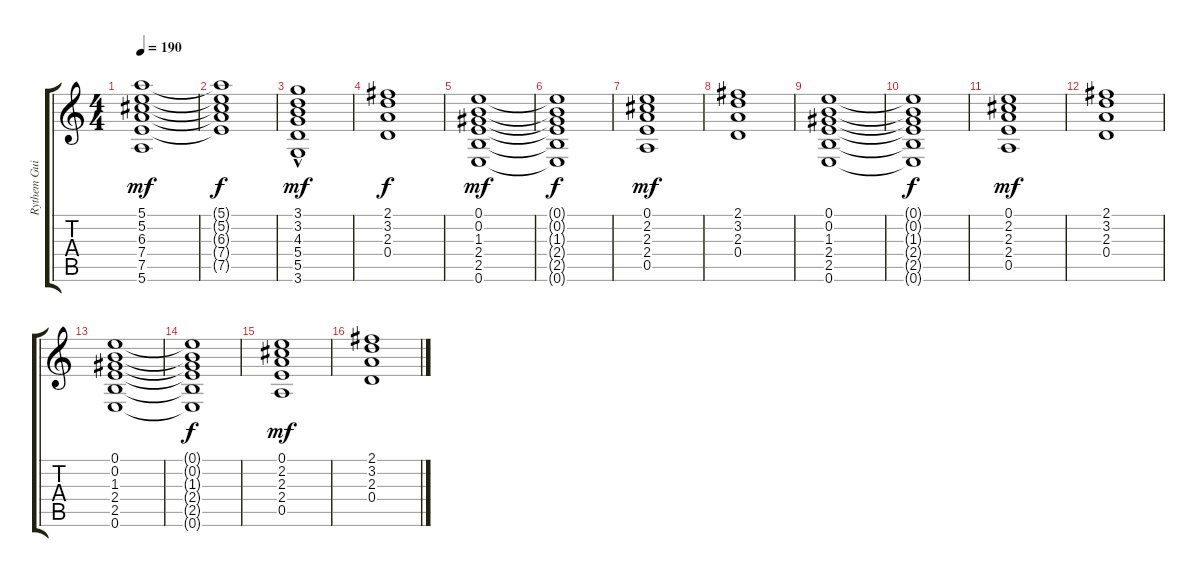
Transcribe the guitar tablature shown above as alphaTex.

\track ("Rythem Guitar" "Rythem Gui") {instrument overdrivenguitar}
\staff {score tabs}
\tuning (E4 B3 G3 D3 A2 E2) {hide}
\ts (4 4)
\tempo 190
\clef g2
\ks c
(5.1 5.2 6.3 7.4 7.5 5.6).1{dy mf} |
(5.1{t} 5.2{t} 6.3{t} 7.4{t} 7.5{t}).1{dy f} |
(3.1 3.2 4.3 5.4 5.5{hac} 3.6).1{dy mf} |
(2.1 3.2 2.3 0.4).1{dy f} |
(0.1 0.2 1.3 2.4 2.5 0.6).1{dy mf} |
(0.1{t} 0.2{t} 1.3{t} 2.4{t} 2.5{t} 0.6{t}).1{dy f} |
(0.1 2.2 2.3 2.4 0.5).1{dy mf} |
(2.1 3.2 2.3 0.4).1 |
(0.1 0.2 1.3 2.4 2.5 0.6).1 |
(0.1{t} 0.2{t} 1.3{t} 2.4{t} 2.5{t} 0.6{t}).1{dy f} |
(0.1 2.2 2.3 2.4 0.5).1{dy mf} |
(2.1 3.2 2.3 0.4).1 |
(0.1 0.2 1.3 2.4 2.5 0.6).1 |
(0.1{t} 0.2{t} 1.3{t} 2.4{t} 2.5{t} 0.6{t}).1{dy f} |
(0.1 2.2 2.3 2.4 0.5).1{dy mf} |
(2.1 3.2 2.3 0.4).1
